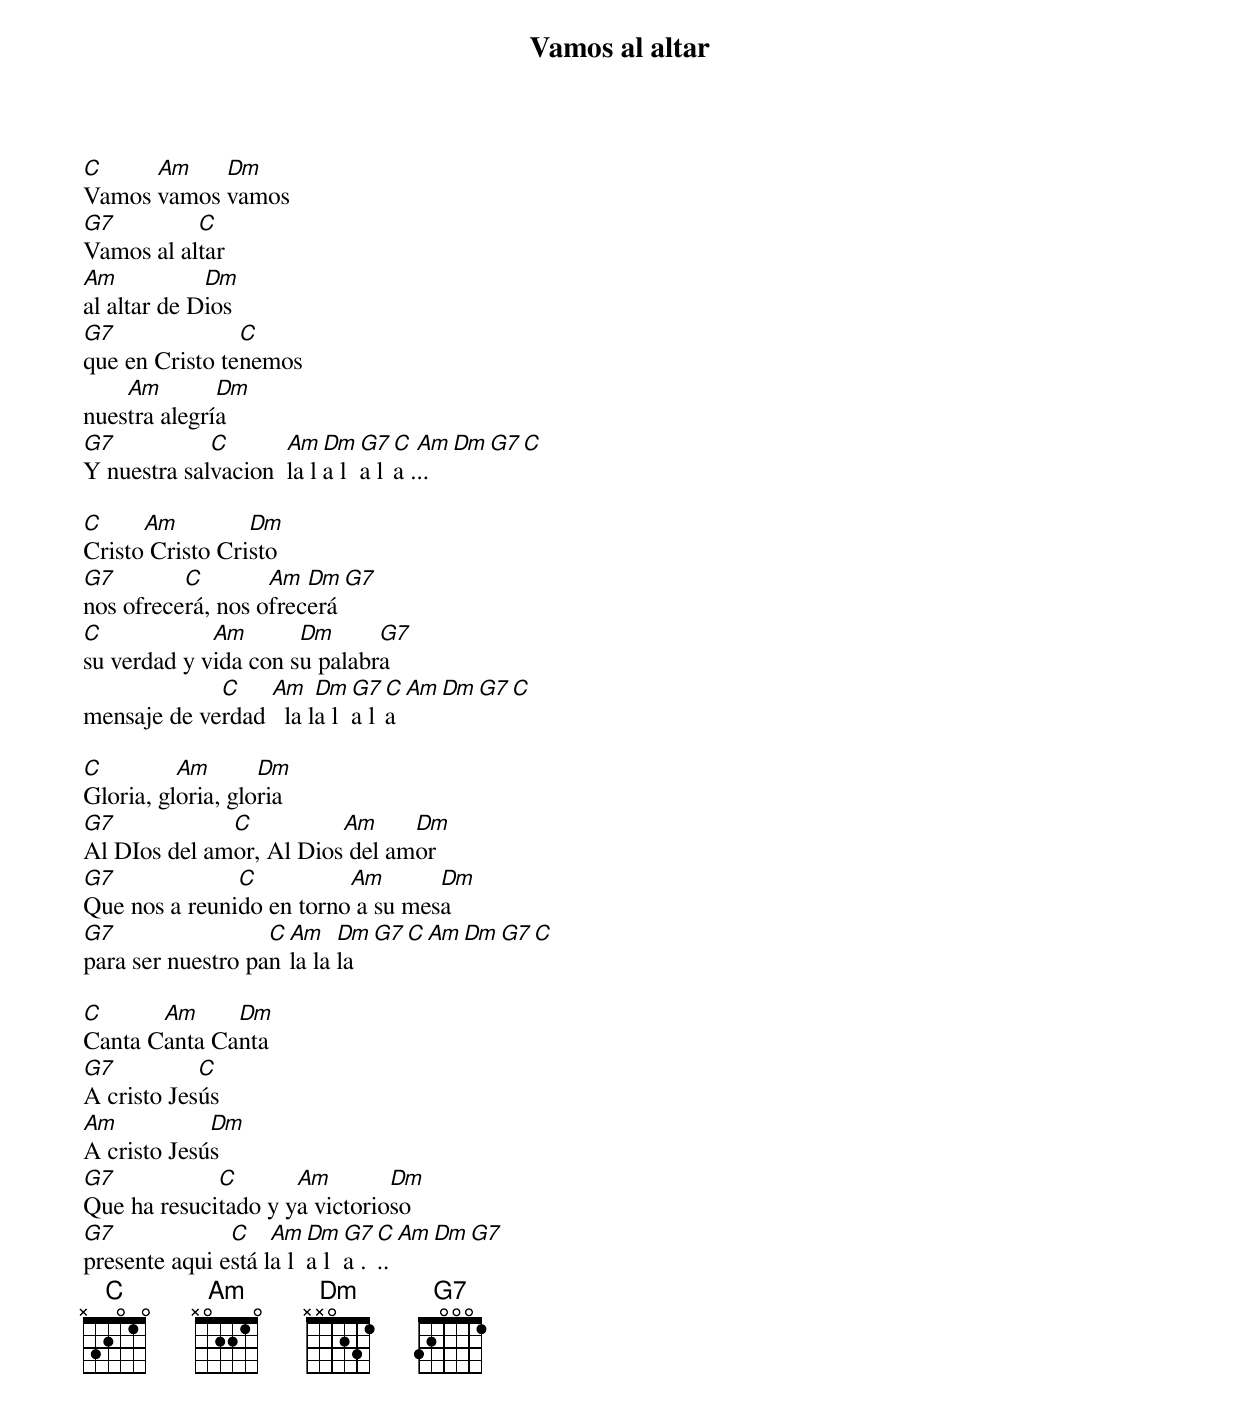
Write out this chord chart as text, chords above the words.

Vamos al altar

C     Am    Dm
Vamos vamos vamos
G7         C
Vamos al altar
Am           Dm
al altar de Dios
G7              C
que en Cristo tenemos
    Am        Dm
nuestra alegría
G7           C       Am  Dm G7 C  Am Dm G7 C
Y nuestra salvacion  la la la la ...

C     Am         Dm
Cristo Cristo Cristo
G7        C        Am  Dm G7
nos ofrecerá, nos ofrecerá
C            Am       Dm      G7
su verdad y vida con su palabra
             C    Am    Dm G7 C  Am Dm G7  C
mensaje de verdad   la la la la

C         Am       Dm
Gloria, gloria, gloria
G7            C          Am     Dm
Al DIos del amor, Al Dios del amor
G7             C          Am       Dm
Que nos a reunido en torno a su mesa
G7                 C Am    Dm G7 C  Am Dm G7  C
para ser nuestro pan la la la

C      Am     Dm
Canta Canta Canta
G7          C
A cristo Jesús
Am           Dm
A cristo Jesús
G7           C       Am        Dm
Que ha resucitado y ya victorioso
G7             C    Am Dm G7 C  Am Dm G7
presente aqui está la la la ...
